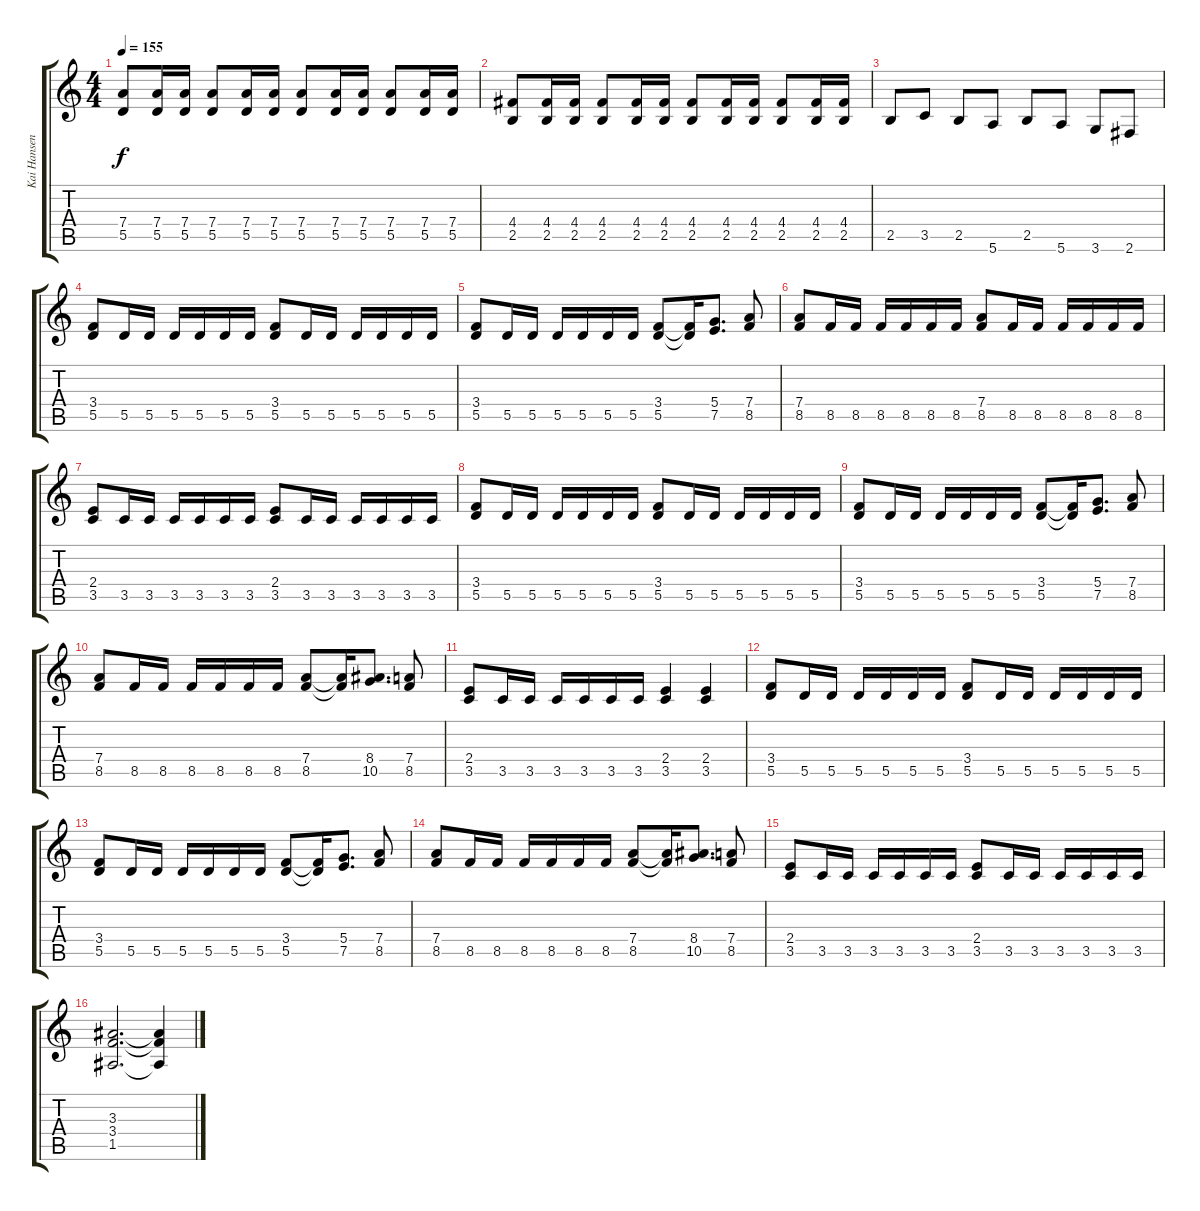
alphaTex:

\track ("Kai Hansen" "Kai Hansen") {instrument distortionguitar}
\staff {score tabs}
\tuning (E4 B3 G3 D3 A2 E2) {hide}
\ts (4 4)
\tempo 155
\clef g2
\ks c
(7.4 5.5).8{dy f} (7.4 5.5).16 (7.4 5.5).16 (7.4 5.5).8 (7.4 5.5).16 (7.4 5.5).16 (7.4 5.5).8 (7.4 5.5).16 (7.4 5.5).16 (7.4 5.5).8 (7.4 5.5).16 (7.4 5.5).16 |
(4.4 2.5).8 (4.4 2.5).16 (4.4 2.5).16 (4.4 2.5).8 (4.4 2.5).16 (4.4 2.5).16 (4.4 2.5).8 (4.4 2.5).16 (4.4 2.5).16 (4.4 2.5).8 (4.4 2.5).16 (4.4 2.5).16 |
2.5.8 3.5.8 2.5.8 5.6.8 2.5.8 5.6.8 3.6.8 2.6.8 |
(3.4 5.5).8 5.5.16 5.5.16 5.5.16 5.5.16 5.5.16 5.5.16 (3.4 5.5).8 5.5.16 5.5.16 5.5.16 5.5.16 5.5.16 5.5.16 |
(3.4 5.5).8 5.5.16 5.5.16 5.5.16 5.5.16 5.5.16 5.5.16 (3.4 5.5).8 (3.4{t} 5.5{t}).16 (5.4 7.5).8{d} (7.4 8.5).8 |
(7.4 8.5).8 8.5.16 8.5.16 8.5.16 8.5.16 8.5.16 8.5.16 (7.4 8.5).8 8.5.16 8.5.16 8.5.16 8.5.16 8.5.16 8.5.16 |
(2.4 3.5).8 3.5.16 3.5.16 3.5.16 3.5.16 3.5.16 3.5.16 (2.4 3.5).8 3.5.16 3.5.16 3.5.16 3.5.16 3.5.16 3.5.16 |
(3.4 5.5).8 5.5.16 5.5.16 5.5.16 5.5.16 5.5.16 5.5.16 (3.4 5.5).8 5.5.16 5.5.16 5.5.16 5.5.16 5.5.16 5.5.16 |
(3.4 5.5).8 5.5.16 5.5.16 5.5.16 5.5.16 5.5.16 5.5.16 (3.4 5.5).8 (3.4{t} 5.5{t}).16 (5.4 7.5).8{d} (7.4 8.5).8 |
(7.4 8.5).8 8.5.16 8.5.16 8.5.16 8.5.16 8.5.16 8.5.16 (7.4 8.5).8 (7.4{t} 8.5{t}).16 (8.4 10.5).8{d} (7.4 8.5).8 |
(2.4 3.5).8 3.5.16 3.5.16 3.5.16 3.5.16 3.5.16 3.5.16 (2.4 3.5).4 (2.4 3.5).4 |
(3.4 5.5).8 5.5.16 5.5.16 5.5.16 5.5.16 5.5.16 5.5.16 (3.4 5.5).8 5.5.16 5.5.16 5.5.16 5.5.16 5.5.16 5.5.16 |
(3.4 5.5).8 5.5.16 5.5.16 5.5.16 5.5.16 5.5.16 5.5.16 (3.4 5.5).8 (3.4{t} 5.5{t}).16 (5.4 7.5).8{d} (7.4 8.5).8 |
(7.4 8.5).8 8.5.16 8.5.16 8.5.16 8.5.16 8.5.16 8.5.16 (7.4 8.5).8 (7.4{t} 8.5{t}).16 (8.4 10.5).8{d} (7.4 8.5).8 |
(2.4 3.5).8 3.5.16 3.5.16 3.5.16 3.5.16 3.5.16 3.5.16 (2.4 3.5).8 3.5.16 3.5.16 3.5.16 3.5.16 3.5.16 3.5.16 |
(3.3 3.4 1.5).2{d} (3.3{t} 3.4{t} 1.5{t}).4
